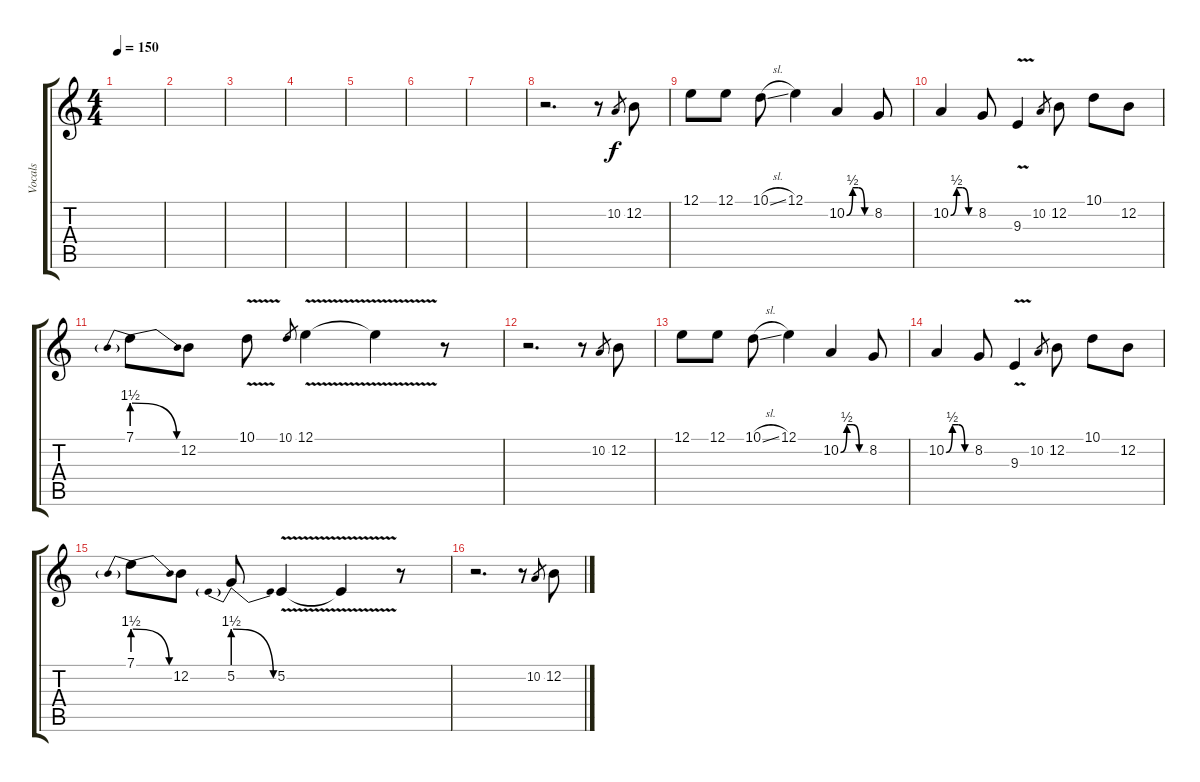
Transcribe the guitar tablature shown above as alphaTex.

\track ("Vocals" "Vocals") {instrument lead2sawtooth}
\staff {score tabs}
\tuning (E4 B3 G3 D3 A2 E2) {hide}
\ts (4 4)
\tempo 150
\clef g2
\ks c
|
|
|
|
|
|
|
r.2{d} r.8 10.2.8{gr} 12.2.8 |
12.1.8 12.1.8 10.1{sl}.8 12.1.4 10.2{be (custom 0 0 15 2 30 2 45 0 60 0)}.4 8.2.8 |
10.2{be (custom 0 0 15 2 30 2 45 0 60 0)}.4 8.2.8 9.3{v}.4 10.2.8{gr} 12.2.8 10.1.8 12.2.8 |
7.1{be (prebendrelease 0 6 60 0)}.8 12.2.8 10.1{v}.8 10.1.8{gr} 12.1{v}.4 12.1{t}.4 r.8 |
r.2{d} r.8 10.2.8{gr} 12.2.8 |
12.1.8 12.1.8 10.1{sl}.8 12.1.4 10.2{be (custom 0 0 15 2 30 2 45 0 60 0)}.4 8.2.8 |
10.2{be (custom 0 0 15 2 30 2 45 0 60 0)}.4 8.2.8 9.3{v}.4 10.2.8{gr} 12.2.8 10.1.8 12.2.8 |
7.1{be (prebendrelease 0 6 60 0)}.8 12.2.8 5.2{be (prebendrelease 0 6 60 0)}.8 5.2{v}.4 5.2{t}.4 r.8 |
r.2{d} r.8 10.2.8{gr} 12.2.8
